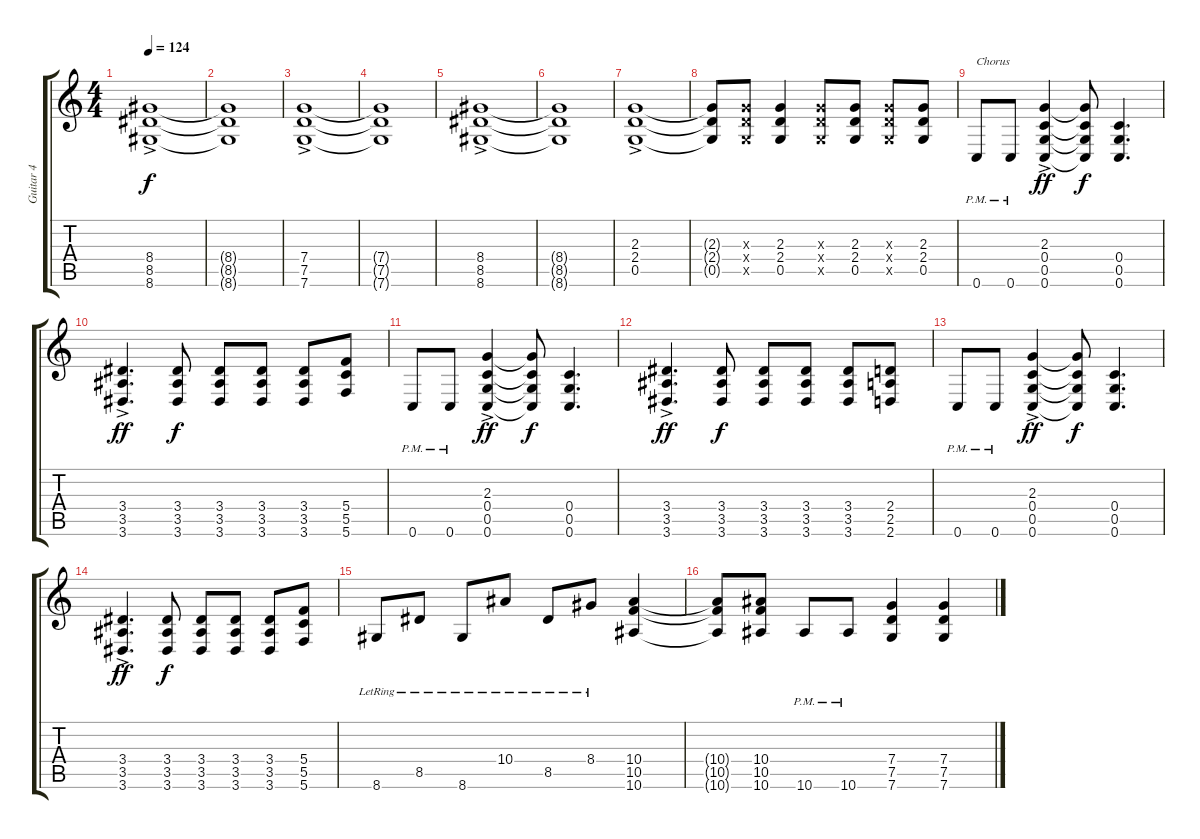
\track ("Guitar 4" "Guitar 4") {instrument distortionguitar}
\staff {score tabs}
\tuning (D4 A3 F3 C3 G2 C2) {hide}
\ts (4 4)
\tempo 124
\clef g2
\ks c
(8.4{ac} 8.5{ac} 8.6{ac}).1{dy f} |
(8.4{t} 8.5{t} 8.6{t}).1 |
(7.4{ac} 7.5{ac} 7.6{ac}).1 |
(7.4{t} 7.5{t} 7.6{t}).1 |
(8.4{ac} 8.5{ac} 8.6{ac}).1 |
(8.4{t} 8.5{t} 8.6{t}).1 |
(2.3 2.4{ac} 0.5{ac}).1 |
(2.3{t} 2.4{t} 0.5{t}).8 (2.3{x} 2.4{x} 0.5{x}).8 (2.3 2.4 0.5).4 (2.3{x} 2.4{x} 0.5{x}).8 (2.3 2.4 0.5).8 (2.3{x} 2.4{x} 0.5{x}).8 (2.3 2.4 0.5).8 |
0.6{pm}.8{txt "Chorus"} 0.6{pm}.8 (2.3{ac} 0.4{ac} 0.5{ac} 0.6{ac}).4{dy ff} (2.3{t} 0.4{t} 0.5{t} 0.6{t}).8{dy f} (0.4 0.5 0.6).4{d} |
(3.4{ac} 3.5{ac} 3.6{ac}).4{d dy ff} (3.4 3.5 3.6).8{dy f} (3.4 3.5 3.6).8 (3.4 3.5 3.6).8 (3.4 3.5 3.6).8 (5.4 5.5 5.6).8 |
0.6{pm}.8 0.6{pm}.8 (2.3{ac} 0.4{ac} 0.5{ac} 0.6{ac}).4{dy ff} (2.3{t} 0.4{t} 0.5{t} 0.6{t}).8{dy f} (0.4 0.5 0.6).4{d} |
(3.4{ac} 3.5{ac} 3.6{ac}).4{d dy ff} (3.4 3.5 3.6).8{dy f} (3.4 3.5 3.6).8 (3.4 3.5 3.6).8 (3.4 3.5 3.6).8 (2.4 2.5 2.6).8 |
0.6{pm}.8 0.6{pm}.8 (2.3{ac} 0.4{ac} 0.5{ac} 0.6{ac}).4{dy ff} (2.3{t} 0.4{t} 0.5{t} 0.6{t}).8{dy f} (0.4 0.5 0.6).4{d} |
(3.4{ac} 3.5{ac} 3.6{ac}).4{d dy ff} (3.4 3.5 3.6).8{dy f} (3.4 3.5 3.6).8 (3.4 3.5 3.6).8 (3.4 3.5 3.6).8 (5.4 5.5 5.6).8 |
8.6{lr}.8 8.5{lr}.8 8.6{lr}.8 10.4{lr}.8 8.5{lr}.8 8.4{lr}.8 (10.4 10.5 10.6).4 |
(10.4{t} 10.5{t} 10.6{t}).8 (10.4 10.5 10.6).8 10.6{pm}.8 10.6{pm}.8 (7.4 7.5 7.6).4 (7.4 7.5 7.6).4
